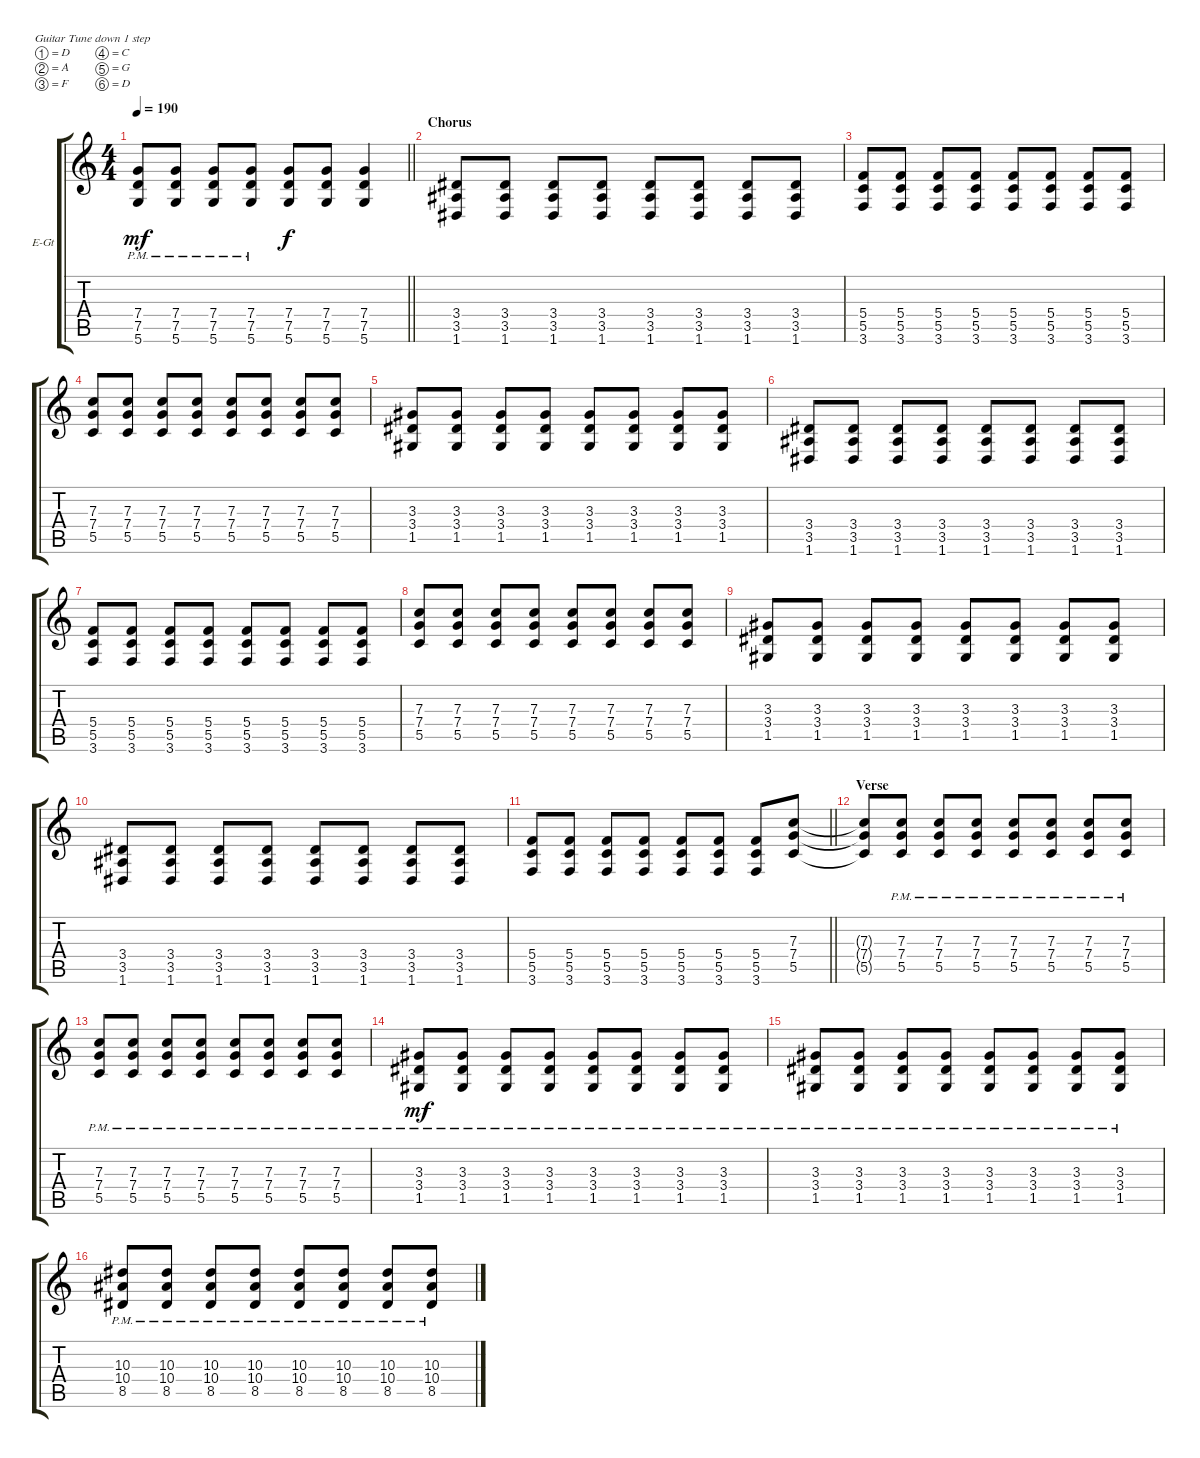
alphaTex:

\bracketExtendMode groupsimilarinstruments
\firstSystemTrackNameOrientation horizontal
\otherSystemsTrackNameOrientation horizontal
\track ("Rythm Guitar A" "E-Gt") {instrument distortionguitar}
\staff {score tabs}
\tuning (D4 A3 F3 C3 G2 D2)
\ts (4 4)
\tempo 190
\clef g2
\barLineRight lightlight
\ks c
(7.4{pm} 7.5{pm} 5.6{pm}).8{dy mf} (7.4{pm} 7.5{pm} 5.6{pm}).8 (7.4{pm} 7.5{pm} 5.6{pm}).8 (7.4{pm} 7.5{pm} 5.6{pm}).8 (7.4 7.5 5.6).8{dy f} (7.4 7.5 5.6).8 (7.4 7.5 5.6).4 |
\section ("" "Chorus ")
(3.4 3.5 1.6).8 (3.4 3.5 1.6).8 (3.4 3.5 1.6).8 (3.4 3.5 1.6).8 (3.4 3.5 1.6).8 (3.4 3.5 1.6).8 (3.4 3.5 1.6).8 (3.4 3.5 1.6).8 |
(5.4 5.5 3.6).8 (5.4 5.5 3.6).8 (5.4 5.5 3.6).8 (5.4 5.5 3.6).8 (5.4 5.5 3.6).8 (5.4 5.5 3.6).8 (5.4 5.5 3.6).8 (5.4 5.5 3.6).8 |
(7.3 7.4 5.5).8 (7.3 7.4 5.5).8 (7.3 7.4 5.5).8 (7.3 7.4 5.5).8 (7.3 7.4 5.5).8 (7.3 7.4 5.5).8 (7.3 7.4 5.5).8 (7.3 7.4 5.5).8 |
(3.3 3.4 1.5).8 (3.3 3.4 1.5).8 (3.3 3.4 1.5).8 (3.3 3.4 1.5).8 (3.3 3.4 1.5).8 (3.3 3.4 1.5).8 (3.3 3.4 1.5).8 (3.3 3.4 1.5).8 |
(3.4 3.5 1.6).8 (3.4 3.5 1.6).8 (3.4 3.5 1.6).8 (3.4 3.5 1.6).8 (3.4 3.5 1.6).8 (3.4 3.5 1.6).8 (3.4 3.5 1.6).8 (3.4 3.5 1.6).8 |
(5.4 5.5 3.6).8 (5.4 5.5 3.6).8 (5.4 5.5 3.6).8 (5.4 5.5 3.6).8 (5.4 5.5 3.6).8 (5.4 5.5 3.6).8 (5.4 5.5 3.6).8 (5.4 5.5 3.6).8 |
(7.3 7.4 5.5).8 (7.3 7.4 5.5).8 (7.3 7.4 5.5).8 (7.3 7.4 5.5).8 (7.3 7.4 5.5).8 (7.3 7.4 5.5).8 (7.3 7.4 5.5).8 (7.3 7.4 5.5).8 |
(3.3 3.4 1.5).8 (3.3 3.4 1.5).8 (3.3 3.4 1.5).8 (3.3 3.4 1.5).8 (3.3 3.4 1.5).8 (3.3 3.4 1.5).8 (3.3 3.4 1.5).8 (3.3 3.4 1.5).8 |
(3.4 3.5 1.6).8 (3.4 3.5 1.6).8 (3.4 3.5 1.6).8 (3.4 3.5 1.6).8 (3.4 3.5 1.6).8 (3.4 3.5 1.6).8 (3.4 3.5 1.6).8 (3.4 3.5 1.6).8 |
\barLineRight lightlight
(5.4 5.5 3.6).8 (5.4 5.5 3.6).8 (5.4 5.5 3.6).8 (5.4 5.5 3.6).8 (5.4 5.5 3.6).8 (5.4 5.5 3.6).8 (5.4 5.5 3.6).8 (7.3 7.4 5.5).8 |
\section ("" "Verse ")
(7.3{t} 7.4{t} 5.5{t}).8 (7.3{pm} 7.4{pm} 5.5{pm}).8 (7.3{pm} 7.4{pm} 5.5{pm}).8 (7.3{pm} 7.4{pm} 5.5{pm}).8 (7.3{pm} 7.4{pm} 5.5{pm}).8 (7.3{pm} 7.4{pm} 5.5{pm}).8 (7.3{pm} 7.4{pm} 5.5{pm}).8 (7.3{pm} 7.4{pm} 5.5{pm}).8 |
(7.3{pm} 7.4{pm} 5.5{pm}).8 (7.3{pm} 7.4{pm} 5.5{pm}).8 (7.3{pm} 7.4{pm} 5.5{pm}).8 (7.3{pm} 7.4{pm} 5.5{pm}).8 (7.3{pm} 7.4{pm} 5.5{pm}).8 (7.3{pm} 7.4{pm} 5.5{pm}).8 (7.3{pm} 7.4{pm} 5.5{pm}).8 (7.3{pm} 7.4{pm} 5.5{pm}).8 |
(3.3{pm} 3.4{pm} 1.5{pm}).8{dy mf} (3.3{pm} 3.4{pm} 1.5{pm}).8 (3.3{pm} 3.4{pm} 1.5{pm}).8 (3.3{pm} 3.4{pm} 1.5{pm}).8 (3.3{pm} 3.4{pm} 1.5{pm}).8 (3.3{pm} 3.4{pm} 1.5{pm}).8 (3.3{pm} 3.4{pm} 1.5{pm}).8 (3.3{pm} 3.4{pm} 1.5{pm}).8 |
(3.3{pm} 3.4{pm} 1.5{pm}).8 (3.3{pm} 3.4{pm} 1.5{pm}).8 (3.3{pm} 3.4{pm} 1.5{pm}).8 (3.3{pm} 3.4{pm} 1.5{pm}).8 (3.3{pm} 3.4{pm} 1.5{pm}).8 (3.3{pm} 3.4{pm} 1.5{pm}).8 (3.3{pm} 3.4{pm} 1.5{pm}).8 (3.3{pm} 3.4{pm} 1.5{pm}).8 |
(10.3{pm} 10.4{pm} 8.5{pm}).8 (10.3{pm} 10.4{pm} 8.5{pm}).8 (10.3{pm} 10.4{pm} 8.5{pm}).8 (10.3{pm} 10.4{pm} 8.5{pm}).8 (10.3{pm} 10.4{pm} 8.5{pm}).8 (10.3{pm} 10.4{pm} 8.5{pm}).8 (10.3{pm} 10.4{pm} 8.5{pm}).8 (10.3{pm} 10.4{pm} 8.5{pm}).8
